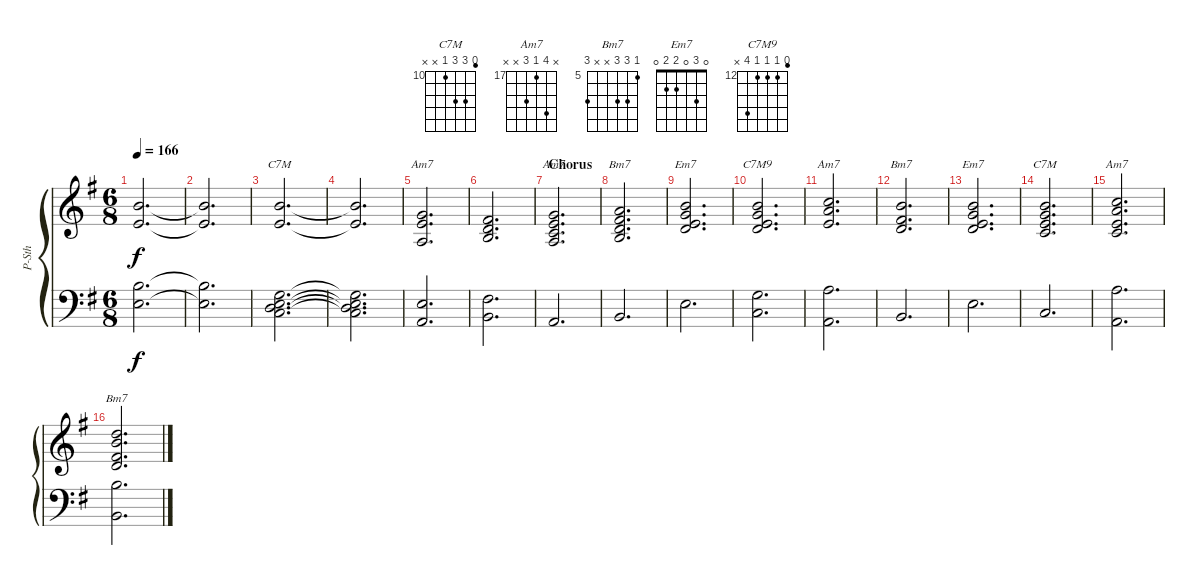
\defaultSystemsLayout 4
\bracketExtendMode groupsimilarinstruments
\otherSystemsTrackNameOrientation horizontal
\track ("Synthesizer" "P-Sth") {multiBarRest instrument pad2warm}
\staff {score}
\tuning (E4 B3 G3 D3 A2 E2)
\chord ("C7M" 19 17 17 x x x) {firstfret 17 showfingering false barre 17}
\chord ("Am7" x 20 17 19 x x) {firstfret 17 showfingering false}
\chord ("Bm7" 5 7 7 x x 7) {firstfret 5 showfingering false}
\chord ("Em7" 0 3 0 2 2 0) {showfingering false}
\chord ("C7M9" 11 12 12 12 15 x) {firstfret 12 showfingering false}
\chord ("C7M" 9 12 12 10 x x) {firstfret 10 showfingering false}
\ts (6 8)
\tempo 166
\clef g2
\ks g
(0.1{t acc forcenatural} 12.2{t acc forcenatural}).2{d dy f beam Up} |
(0.1{t acc forcenatural} 12.2{t acc forcenatural}).2{d beam Up} |
(12.2{acc forcenatural} 0.1{acc forcenatural}).2{d ch "C7M" beam Up} |
(0.1{t acc forcenatural} 12.2{t acc forcenatural}).2{d beam Up} |
(12.3{acc forcenatural} 0.1{acc forcenatural} 12.5{acc forcenatural}).2{d ch "Am7" beam Up} |
(0.2{acc forcenatural} 12.4{acc forcenatural} 11.3{acc #}).2{d beam Up} |
\section ("" "Chorus")
(12.5{acc forcenatural} 10.4{acc forcenatural} 9.3{acc forcenatural} 8.2{acc forcenatural}).2{d ch "Am7" beam Up} |
(10.2{acc forcenatural} 11.3{acc #} 12.4{acc forcenatural} 14.5{acc forcenatural}).2{d ch "Bm7" beam Up} |
(12.4{acc forcenatural} 0.1{acc forcenatural} 12.3{acc forcenatural} 12.2{acc forcenatural}).2{d ch "Em7" beam Up} |
(12.2{acc forcenatural} 12.3{acc forcenatural} 0.1{acc forcenatural} 12.4{acc forcenatural}).2{d ch "C7M9" beam Up} |
(0.1{acc forcenatural} 14.3{acc forcenatural} 13.2{acc forcenatural}).2{d ch "Am7" beam Up} |
(12.4{acc forcenatural} 11.3{acc #} 12.2{acc forcenatural}).2{d ch "Bm7" beam Up} |
(12.4{acc forcenatural} 12.2{acc forcenatural} 12.3{acc forcenatural} 0.1{acc forcenatural}).2{d ch "Em7" beam Up} |
(10.4{acc forcenatural} 0.1{acc forcenatural} 12.3{acc forcenatural} 12.2{acc forcenatural}).2{d ch "C7M" beam Up} |
(10.4{acc forcenatural} 9.3{acc forcenatural} 10.2{acc forcenatural} 8.1{acc forcenatural}).2{d ch "Am7" beam Up} |
(12.4{acc forcenatural} 11.3{acc #} 12.2{acc forcenatural} 10.1{acc forcenatural}).2{d ch "Bm7" beam Up}
\staff {score}
\tuning (E4 B3 G3 D3 A2 E2)
\clef f4
\ottava regular
\simile none
\ks g
(2.4{t acc forcenatural} 0.2{t acc forcenatural}).2{d dy f beam Down} |
(2.4{t acc forcenatural} 0.2{t acc forcenatural}).2{d beam Down} |
(0.3{acc forcenatural} 7.5{acc forcenatural} 0.4{acc forcenatural} 8.6{acc forcenatural}).2{d beam Down} |
(8.6{t acc forcenatural} 0.4{t acc forcenatural} 7.5{t acc forcenatural} 0.3{t acc forcenatural}).2{d beam Down} |
(2.4{acc forcenatural} 0.5{acc forcenatural}).2{d beam Up} |
(4.4{acc #} 2.5{acc forcenatural}).2{d beam Down} |
0.5{acc forcenatural}.2{d beam Up} |
2.5{acc forcenatural}.2{d beam Up} |
2.4{acc forcenatural}.2{d beam Down} |
(3.5{acc forcenatural} 0.3{acc forcenatural}).2{d beam Down} |
(0.5{acc forcenatural} 2.3{acc forcenatural}).2{d beam Down} |
2.5{acc forcenatural}.2{d beam Up} |
2.4{acc forcenatural}.2{d beam Down} |
3.5{acc forcenatural}.2{d beam Up} |
(0.5{acc forcenatural} 2.3{acc forcenatural}).2{d beam Down} |
(2.5{acc forcenatural} 0.2{acc forcenatural}).2{d beam Down}
